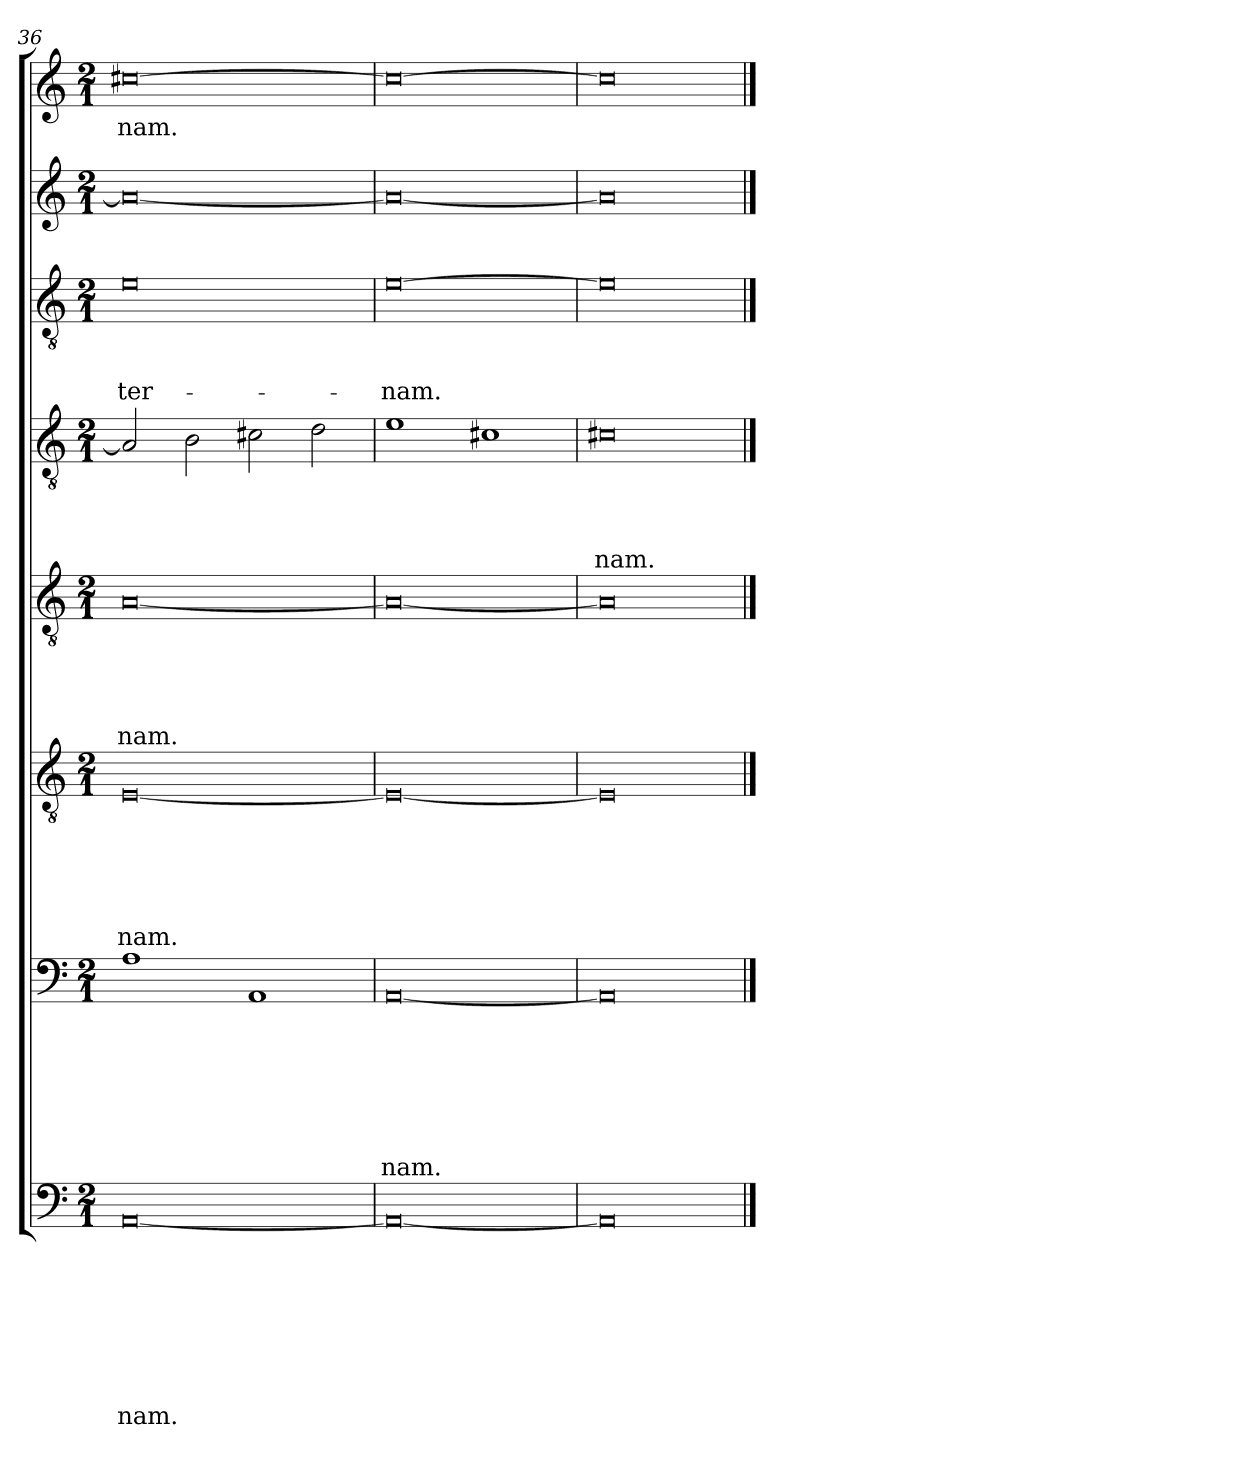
**kern	**text	**text	**text	**text	**text	**text	**text	**text	**kern	**text	**text	**text	**text	**text	**text	**text	**kern	**text	**text	**text	**text	**text	**text	**kern	**text	**text	**text	**text	**text	**kern	**text	**text	**text	**text	**kern	**text	**text	**text	**kern	**kern	**text
*part8	*part8	*part8	*part8	*part8	*part8	*part8	*part8	*part8	*part7	*part7	*part7	*part7	*part7	*part7	*part7	*part7	*part6	*part6	*part6	*part6	*part6	*part6	*part6	*part5	*part5	*part5	*part5	*part5	*part5	*part4	*part4	*part4	*part4	*part4	*part3	*part3	*part3	*part3	*part2	*part1	*part1
*staff8	*staff8	*staff8	*staff8	*staff8	*staff8	*staff8	*staff8	*staff8	*staff7	*staff7	*staff7	*staff7	*staff7	*staff7	*staff7	*staff7	*staff6	*staff6	*staff6	*staff6	*staff6	*staff6	*staff6	*staff5	*staff5	*staff5	*staff5	*staff5	*staff5	*staff4	*staff4	*staff4	*staff4	*staff4	*staff3	*staff3	*staff3	*staff3	*staff2	*staff1	*staff1
*clefF4	*	*	*	*	*	*	*	*	*clefF4	*	*	*	*	*	*	*	*clefGv2	*	*	*	*	*	*	*clefGv2	*	*	*	*	*	*clefGv2	*	*	*	*	*clefGv2	*	*	*	*clefG2	*clefG2	*
*k[]	*	*	*	*	*	*	*	*	*k[]	*	*	*	*	*	*	*	*k[]	*	*	*	*	*	*	*k[]	*	*	*	*	*	*k[]	*	*	*	*	*k[]	*	*	*	*k[]	*k[]	*
*C:	*	*	*	*	*	*	*	*	*C:	*	*	*	*	*	*	*	*C:	*	*	*	*	*	*	*C:	*	*	*	*	*	*C:	*	*	*	*	*C:	*	*	*	*C:	*C:	*
*M2/1	*	*	*	*	*	*	*	*	*M2/1	*	*	*	*	*	*	*	*M2/1	*	*	*	*	*	*	*M2/1	*	*	*	*	*	*M2/1	*	*	*	*	*M2/1	*	*	*	*M2/1	*M2/1	*
=36	=36	=36	=36	=36	=36	=36	=36	=36	=36	=36	=36	=36	=36	=36	=36	=36	=36	=36	=36	=36	=36	=36	=36	=36	=36	=36	=36	=36	=36	=36	=36	=36	=36	=36	=36	=36	=36	=36	=36	=36	=36
!	!	!	!	!	!	!	!	!LO:LY:b	!	!	!	!	!	!	!	!	!	!	!	!	!	!	!LO:LY:b	!	!	!	!	!	!LO:LY:b	!	!	!	!	!	!	!	!	!LO:LY:b	!	!	!LO:LY:b
[0AA	.	.	.	.	.	.	.	-nam.	1A	.	.	.	.	.	.	.	[0E	.	.	.	.	.	-nam.	[0A	.	.	.	.	-nam.	2A/]	.	.	.	.	0e	.	.	-ter-	0a_	[0cc#X	-nam.
.	.	.	.	.	.	.	.	.	.	.	.	.	.	.	.	.	.	.	.	.	.	.	.	.	.	.	.	.	.	2B\	.	.	.	.	.	.	.	.	.	.	.
.	.	.	.	.	.	.	.	.	1AA	.	.	.	.	.	.	.	.	.	.	.	.	.	.	.	.	.	.	.	.	2c#X\	.	.	.	.	.	.	.	.	.	.	.
.	.	.	.	.	.	.	.	.	.	.	.	.	.	.	.	.	.	.	.	.	.	.	.	.	.	.	.	.	.	2d\	.	.	.	.	.	.	.	.	.	.	.
=37	=37	=37	=37	=37	=37	=37	=37	=37	=37	=37	=37	=37	=37	=37	=37	=37	=37	=37	=37	=37	=37	=37	=37	=37	=37	=37	=37	=37	=37	=37	=37	=37	=37	=37	=37	=37	=37	=37	=37	=37	=37
!	!	!	!	!	!	!	!	!	!	!	!	!	!	!	!	!LO:LY:b	!	!	!	!	!	!	!	!	!	!	!	!	!	!	!	!	!	!	!	!	!	!LO:LY:b	!	!	!
0AA_	.	.	.	.	.	.	.	.	[0AA	.	.	.	.	.	.	-nam.	0E_	.	.	.	.	.	.	0A_	.	.	.	.	.	1e	.	.	.	.	[0e	.	.	-nam.	0a_	0cc#_	.
.	.	.	.	.	.	.	.	.	.	.	.	.	.	.	.	.	.	.	.	.	.	.	.	.	.	.	.	.	.	1c#X	.	.	.	.	.	.	.	.	.	.	.
=38	=38	=38	=38	=38	=38	=38	=38	=38	=38	=38	=38	=38	=38	=38	=38	=38	=38	=38	=38	=38	=38	=38	=38	=38	=38	=38	=38	=38	=38	=38	=38	=38	=38	=38	=38	=38	=38	=38	=38	=38	=38
!	!	!	!	!	!	!	!	!	!	!	!	!	!	!	!	!	!	!	!	!	!	!	!	!	!	!	!	!	!	!	!	!	!	!LO:LY:b	!	!	!	!	!	!	!
0AA]	.	.	.	.	.	.	.	.	0AA]	.	.	.	.	.	.	.	0E]	.	.	.	.	.	.	0A]	.	.	.	.	.	0c#X	.	.	.	-nam.	0e]	.	.	.	0a]	0cc#]	.
==	==	==	==	==	==	==	==	==	==	==	==	==	==	==	==	==	==	==	==	==	==	==	==	==	==	==	==	==	==	==	==	==	==	==	==	==	==	==	==	==	==
*-	*-	*-	*-	*-	*-	*-	*-	*-	*-	*-	*-	*-	*-	*-	*-	*-	*-	*-	*-	*-	*-	*-	*-	*-	*-	*-	*-	*-	*-	*-	*-	*-	*-	*-	*-	*-	*-	*-	*-	*-	*-
